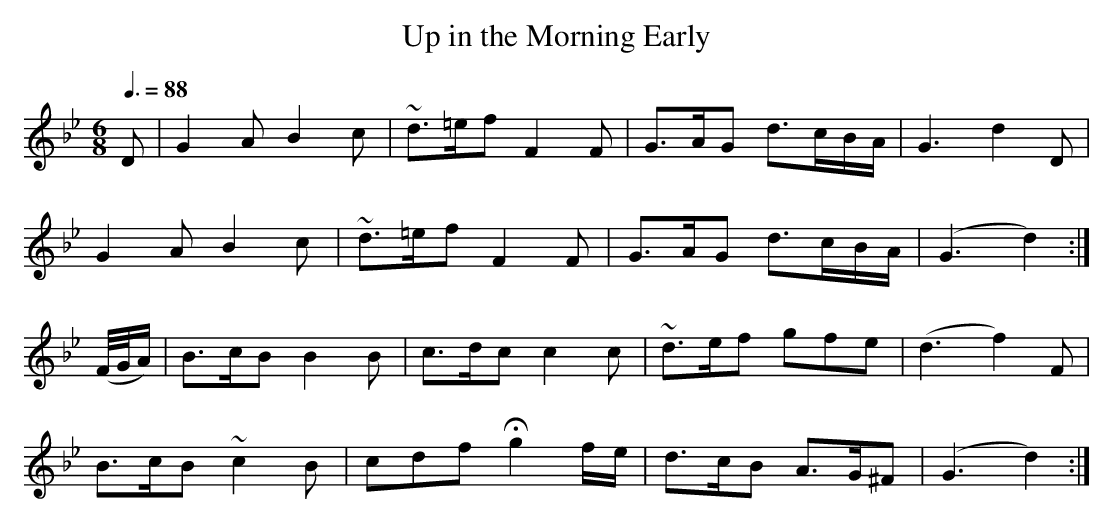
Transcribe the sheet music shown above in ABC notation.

X:1
T:Up in the Morning Early
M:6/8
L:1/8
Q:3/8=88
K:G Minor
 D        |G2A   B2c|~d>=ef  F2F  | G>AG d>cB/A/| G3 d2D |
           G2A   B2c|~d>=ef  F2F  | G>AG d>cB/A/|(G3 d2):|
(F//G//A/)|B>cB  B2B| c>dc  c2c   |~d>ef gfe    |(d3 f2)F|
           B>cB ~c2B| cdf  Hg2f/e/| d>cB A>G^F  |(G3 d2):|
